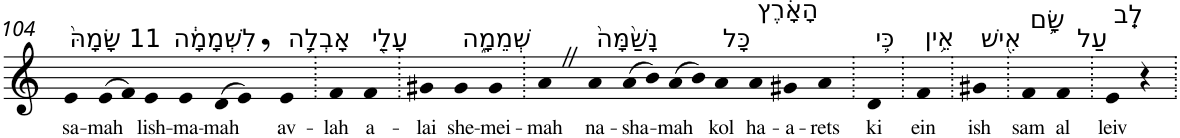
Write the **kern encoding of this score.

**kern	**text
*part1	*part1
*staff1	*staff1
*I"Piano	*
*I'Pno	*
!!LO:PB:g=z
*clefG2	*
*k[]	*
=104	=104
!LO:TX:a:t=11 שָׂמָהּ֙	!
!	!LO:LY:b
4e	sa-
!	!LO:LY:b
(>8e	-mah
8f)	.
!LO:TX:a:t=לִשְׁמָמָ֔ה	!
!	!LO:LY:b
4e	lish-
!	!LO:LY:b
4e	-ma-
!	!LO:LY:b
(>8d	-mah
8e,)	.
!LO:TX:a:t=אָבְלָ֥ה	!
!	!LO:LY:b
4e	av-
=105.	=105.
!	!LO:LY:b
4f	-lah
!LO:TX:a:t=עָלַ֖י	!
!	!LO:LY:b
4f	a-
=106.	=106.
!	!LO:LY:b
4g#X	-lai
!LO:TX:a:t=שְׁמֵמָ֑ה	!
!	!LO:LY:b
4g#	she-
!	!LO:LY:b
4g#	-mei-
=107.	=107.
!	!LO:LY:b
4aZ	-mah
!LO:TX:a:t=נָשַׁ֙מָּה֙	!
!	!LO:LY:b
4a	na-
!	!LO:LY:b
(>8a	-sha-
8b)	.
!	!LO:LY:b
(>8a	-mah
8b)	.
!LO:TX:a:t=כָּל	!
!	!LO:LY:b
4a	kol
!LO:TX:a:t=הָאָ֔רֶץ	!
!	!LO:LY:b
4a	ha-
!	!LO:LY:b
4g#X	-a-
!	!LO:LY:b
4a	-rets
=108.	=108.
!LO:TX:a:t=כִּ֛י	!
!	!LO:LY:b
4d	ki
=109.	=109.
!LO:TX:a:t=אֵ֥ין	!
!	!LO:LY:b
4f	ein
=110.	=110.
!LO:TX:a:t=אִ֖ישׁ	!
!	!LO:LY:b
4g#X	ish
=111.	=111.
!LO:TX:a:t=שָׂ֥ם	!
!	!LO:LY:b
4f	sam
!LO:TX:a:t=עַל	!
!	!LO:LY:b
4f	al
=112.	=112.
!LO:TX:a:t=לֵֽב	!
!	!LO:LY:b
4e	leiv
4r	.
=.	=.
*-	*-
